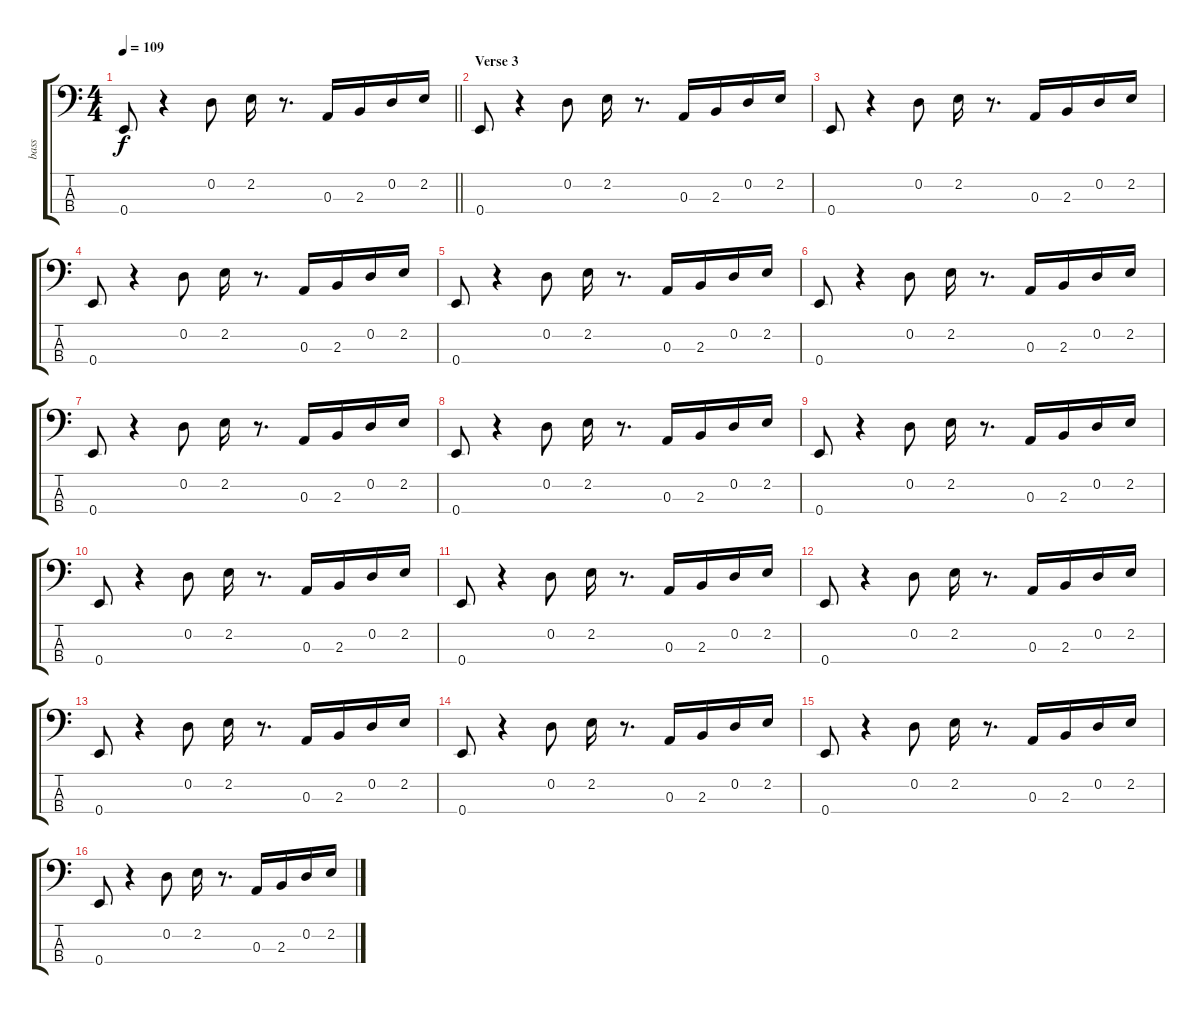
\track ("bass" "bass") {instrument electricbassfinger}
\staff {score tabs}
\tuning (G2 D2 A1 E1) {hide}
\ts (4 4)
\tempo 109
\clef f4
\barLineRight lightlight
\ks aminor
0.4.8{dy f} r.4 0.2.8 2.2.16 r.8{d} 0.3.16 2.3.16 0.2.16 2.2.16 |
\section ("" "Verse 3")
0.4.8 r.4 0.2.8 2.2.16 r.8{d} 0.3.16 2.3.16 0.2.16 2.2.16 |
0.4.8 r.4 0.2.8 2.2.16 r.8{d} 0.3.16 2.3.16 0.2.16 2.2.16 |
0.4.8 r.4 0.2.8 2.2.16 r.8{d} 0.3.16 2.3.16 0.2.16 2.2.16 |
0.4.8 r.4 0.2.8 2.2.16 r.8{d} 0.3.16 2.3.16 0.2.16 2.2.16 |
0.4.8 r.4 0.2.8 2.2.16 r.8{d} 0.3.16 2.3.16 0.2.16 2.2.16 |
0.4.8 r.4 0.2.8 2.2.16 r.8{d} 0.3.16 2.3.16 0.2.16 2.2.16 |
0.4.8 r.4 0.2.8 2.2.16 r.8{d} 0.3.16 2.3.16 0.2.16 2.2.16 |
0.4.8 r.4 0.2.8 2.2.16 r.8{d} 0.3.16 2.3.16 0.2.16 2.2.16 |
0.4.8 r.4 0.2.8 2.2.16 r.8{d} 0.3.16 2.3.16 0.2.16 2.2.16 |
0.4.8 r.4 0.2.8 2.2.16 r.8{d} 0.3.16 2.3.16 0.2.16 2.2.16 |
0.4.8 r.4 0.2.8 2.2.16 r.8{d} 0.3.16 2.3.16 0.2.16 2.2.16 |
0.4.8 r.4 0.2.8 2.2.16 r.8{d} 0.3.16 2.3.16 0.2.16 2.2.16 |
0.4.8 r.4 0.2.8 2.2.16 r.8{d} 0.3.16 2.3.16 0.2.16 2.2.16 |
0.4.8 r.4 0.2.8 2.2.16 r.8{d} 0.3.16 2.3.16 0.2.16 2.2.16 |
0.4.8 r.4 0.2.8 2.2.16 r.8{d} 0.3.16 2.3.16 0.2.16 2.2.16
